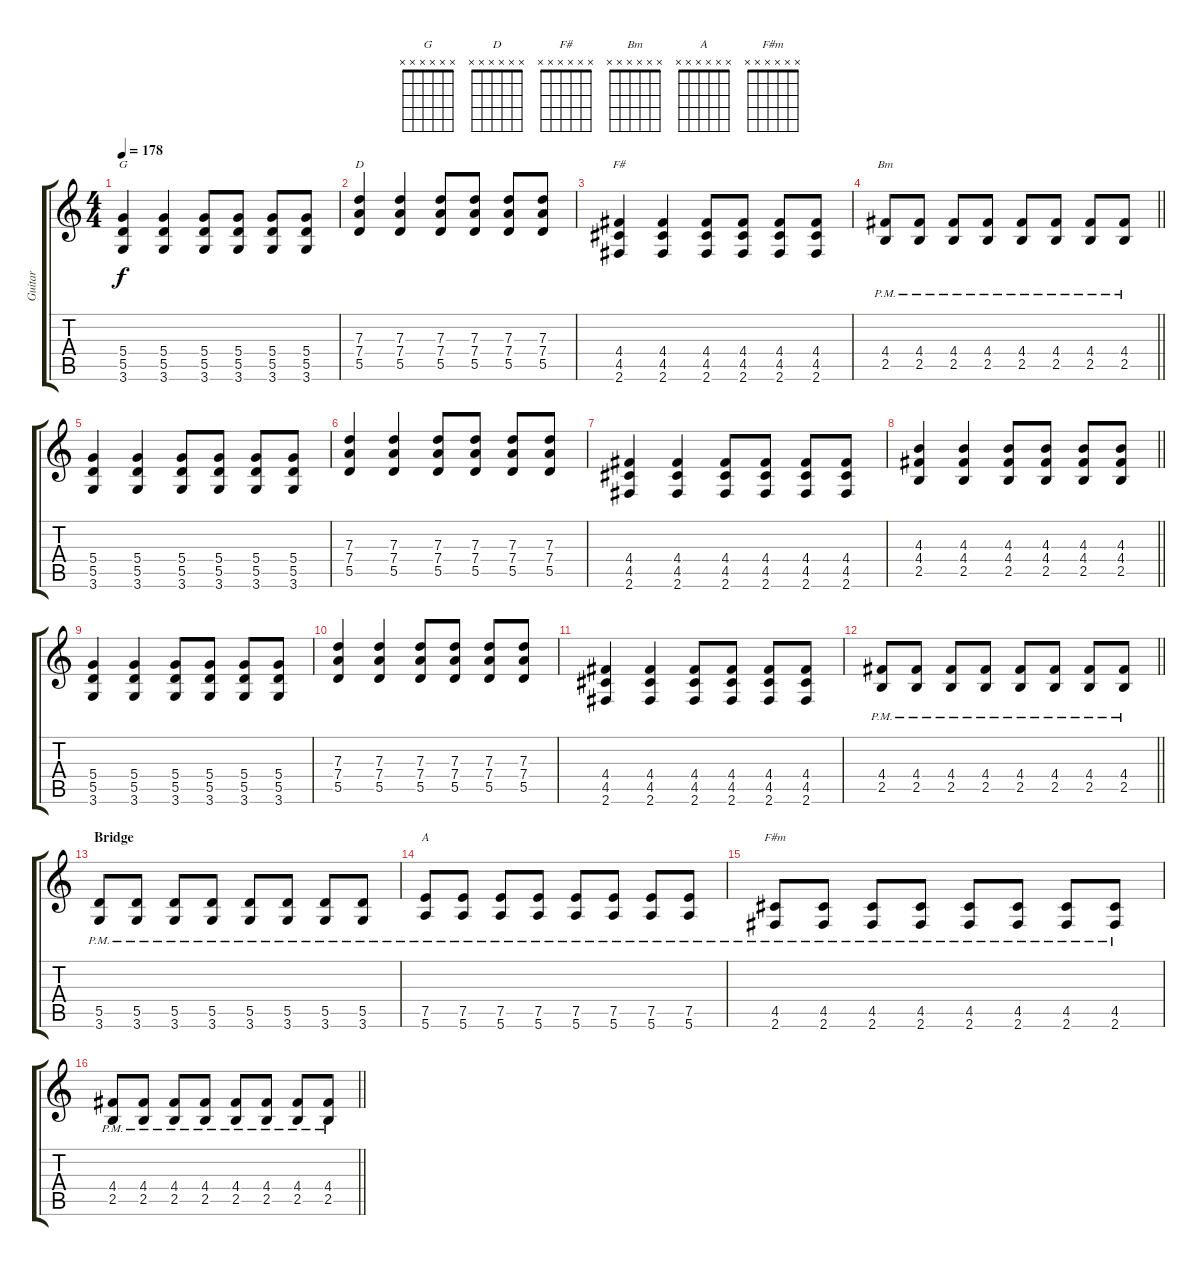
\track ("Guitar" "Guitar") {instrument distortionguitar}
\staff {score tabs}
\tuning (E4 B3 G3 D3 A2 E2) {hide}
\chord ("G" x x x x x x)
\chord ("D" x x x x x x)
\chord ("F#" x x x x x x)
\chord ("Bm" x x x x x x)
\chord ("A" x x x x x x)
\chord ("F#m" x x x x x x)
\ts (4 4)
\tempo 178
\clef g2
\ks c
(5.4 5.5 3.6).4{ch "G" dy f} (5.4 5.5 3.6).4 (5.4 5.5 3.6).8 (5.4 5.5 3.6).8 (5.4 5.5 3.6).8 (5.4 5.5 3.6).8 |
(7.3 7.4 5.5).4{ch "D"} (7.3 7.4 5.5).4 (7.3 7.4 5.5).8 (7.3 7.4 5.5).8 (7.3 7.4 5.5).8 (7.3 7.4 5.5).8 |
(4.4 4.5 2.6).4{ch "F#"} (4.4 4.5 2.6).4 (4.4 4.5 2.6).8 (4.4 4.5 2.6).8 (4.4 4.5 2.6).8 (4.4 4.5 2.6).8 |
\barLineRight lightlight
(4.4{pm} 2.5{pm}).8{ch "Bm"} (4.4{pm} 2.5{pm}).8 (4.4{pm} 2.5{pm}).8 (4.4{pm} 2.5{pm}).8 (4.4{pm} 2.5{pm}).8 (4.4{pm} 2.5{pm}).8 (4.4{pm} 2.5{pm}).8 (4.4{pm} 2.5{pm}).8 |
(5.4 5.5 3.6).4 (5.4 5.5 3.6).4 (5.4 5.5 3.6).8 (5.4 5.5 3.6).8 (5.4 5.5 3.6).8 (5.4 5.5 3.6).8 |
(7.3 7.4 5.5).4 (7.3 7.4 5.5).4 (7.3 7.4 5.5).8 (7.3 7.4 5.5).8 (7.3 7.4 5.5).8 (7.3 7.4 5.5).8 |
(4.4 4.5 2.6).4 (4.4 4.5 2.6).4 (4.4 4.5 2.6).8 (4.4 4.5 2.6).8 (4.4 4.5 2.6).8 (4.4 4.5 2.6).8 |
\barLineRight lightlight
(4.3 4.4 2.5).4 (4.3 4.4 2.5).4 (4.3 4.4 2.5).8 (4.3 4.4 2.5).8 (4.3 4.4 2.5).8 (4.3 4.4 2.5).8 |
(5.4 5.5 3.6).4 (5.4 5.5 3.6).4 (5.4 5.5 3.6).8 (5.4 5.5 3.6).8 (5.4 5.5 3.6).8 (5.4 5.5 3.6).8 |
(7.3 7.4 5.5).4 (7.3 7.4 5.5).4 (7.3 7.4 5.5).8 (7.3 7.4 5.5).8 (7.3 7.4 5.5).8 (7.3 7.4 5.5).8 |
(4.4 4.5 2.6).4 (4.4 4.5 2.6).4 (4.4 4.5 2.6).8 (4.4 4.5 2.6).8 (4.4 4.5 2.6).8 (4.4 4.5 2.6).8 |
\barLineRight lightlight
(4.4{pm} 2.5{pm}).8 (4.4{pm} 2.5{pm}).8 (4.4{pm} 2.5{pm}).8 (4.4{pm} 2.5{pm}).8 (4.4{pm} 2.5{pm}).8 (4.4{pm} 2.5{pm}).8 (4.4{pm} 2.5{pm}).8 (4.4{pm} 2.5{pm}).8 |
\section ("" "Bridge")
(5.5{pm} 3.6{pm}).8 (5.5{pm} 3.6{pm}).8 (5.5{pm} 3.6{pm}).8 (5.5{pm} 3.6{pm}).8 (5.5{pm} 3.6{pm}).8 (5.5{pm} 3.6{pm}).8 (5.5{pm} 3.6{pm}).8 (5.5{pm} 3.6{pm}).8 |
(7.5{pm} 5.6{pm}).8{ch "A"} (7.5{pm} 5.6{pm}).8 (7.5{pm} 5.6{pm}).8 (7.5{pm} 5.6{pm}).8 (7.5{pm} 5.6{pm}).8 (7.5{pm} 5.6{pm}).8 (7.5{pm} 5.6{pm}).8 (7.5{pm} 5.6{pm}).8 |
(4.5{pm} 2.6{pm}).8{ch "F#m"} (4.5{pm} 2.6{pm}).8 (4.5{pm} 2.6{pm}).8 (4.5{pm} 2.6{pm}).8 (4.5{pm} 2.6{pm}).8 (4.5{pm} 2.6{pm}).8 (4.5{pm} 2.6{pm}).8 (4.5{pm} 2.6{pm}).8 |
\barLineRight lightlight
(4.4{pm} 2.5{pm}).8 (4.4{pm} 2.5{pm}).8 (4.4{pm} 2.5{pm}).8 (4.4{pm} 2.5{pm}).8 (4.4{pm} 2.5{pm}).8 (4.4{pm} 2.5{pm}).8 (4.4{pm} 2.5{pm}).8 (4.4{pm} 2.5{pm}).8
